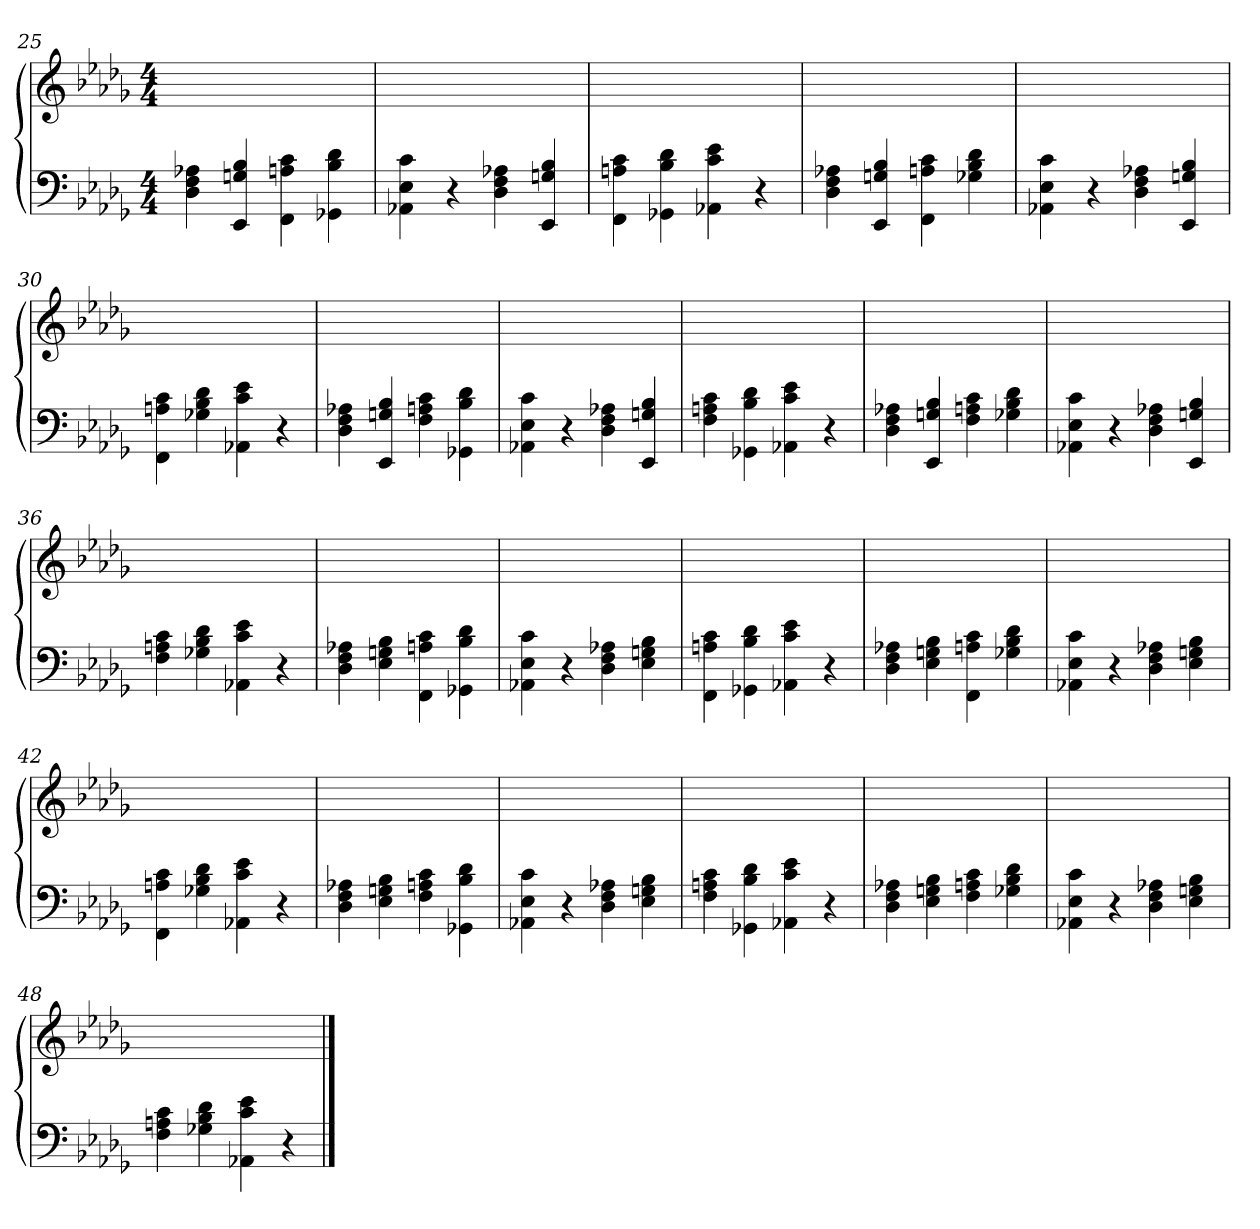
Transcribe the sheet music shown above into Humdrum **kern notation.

**kern	**kern
*part2	*part1
*staff2	*staff1
*clefF4	*clefG2
*k[b-e-a-d-g-]	*k[b-e-a-d-g-]
*D-:	*D-:
*M4/4	*M4/4
=25	=25
4D- 4F 4A-X	1ryy
4EE- 4Gn 4B-	.
4FF 4An 4c	.
4GG-X 4B- 4d-	.
=26	=26
4AA-X 4E- 4c	1ryy
4r	.
4D- 4F 4A-X	.
4EE- 4Gn 4B-	.
=27	=27
4FF 4An 4c	1ryy
4GG-X 4B- 4d-	.
4AA-X 4c 4e-	.
4r	.
=28	=28
4D- 4F 4A-X	1ryy
4EE- 4Gn 4B-	.
4FF 4An 4c	.
4G-X 4B- 4d-	.
=29	=29
4AA-X 4E- 4c	1ryy
4r	.
4D- 4F 4A-X	.
4EE- 4Gn 4B-	.
=30	=30
4FF 4An 4c	1ryy
4G-X 4B- 4d-	.
4AA-X 4c 4e-	.
4r	.
=31	=31
4D- 4F 4A-X	1ryy
4EE- 4Gn 4B-	.
4F 4An 4c	.
4GG-X 4B- 4d-	.
=32	=32
4AA-X 4E- 4c	1ryy
4r	.
4D- 4F 4A-X	.
4EE- 4Gn 4B-	.
=33	=33
4F 4An 4c	1ryy
4GG-X 4B- 4d-	.
4AA-X 4c 4e-	.
4r	.
=34	=34
4D- 4F 4A-X	1ryy
4EE- 4Gn 4B-	.
4F 4An 4c	.
4G-X 4B- 4d-	.
=35	=35
4AA-X 4E- 4c	1ryy
4r	.
4D- 4F 4A-X	.
4EE- 4Gn 4B-	.
=36	=36
4F 4An 4c	1ryy
4G-X 4B- 4d-	.
4AA-X 4c 4e-	.
4r	.
=37	=37
4D- 4F 4A-X	1ryy
4E- 4Gn 4B-	.
4FF 4An 4c	.
4GG-X 4B- 4d-	.
=38	=38
4AA-X 4E- 4c	1ryy
4r	.
4D- 4F 4A-X	.
4E- 4Gn 4B-	.
=39	=39
4FF 4An 4c	1ryy
4GG-X 4B- 4d-	.
4AA-X 4c 4e-	.
4r	.
=40	=40
4D- 4F 4A-X	1ryy
4E- 4Gn 4B-	.
4FF 4An 4c	.
4G-X 4B- 4d-	.
=41	=41
4AA-X 4E- 4c	1ryy
4r	.
4D- 4F 4A-X	.
4E- 4Gn 4B-	.
=42	=42
4FF 4An 4c	1ryy
4G-X 4B- 4d-	.
4AA-X 4c 4e-	.
4r	.
=43	=43
4D- 4F 4A-X	1ryy
4E- 4Gn 4B-	.
4F 4An 4c	.
4GG-X 4B- 4d-	.
=44	=44
4AA-X 4E- 4c	1ryy
4r	.
4D- 4F 4A-X	.
4E- 4Gn 4B-	.
=45	=45
4F 4An 4c	1ryy
4GG-X 4B- 4d-	.
4AA-X 4c 4e-	.
4r	.
=46	=46
4D- 4F 4A-X	1ryy
4E- 4Gn 4B-	.
4F 4An 4c	.
4G-X 4B- 4d-	.
=47	=47
4AA-X 4E- 4c	1ryy
4r	.
4D- 4F 4A-X	.
4E- 4Gn 4B-	.
=48	=48
4F 4An 4c	1ryy
4G-X 4B- 4d-	.
4AA-X 4c 4e-	.
4r	.
==	==
*-	*-
